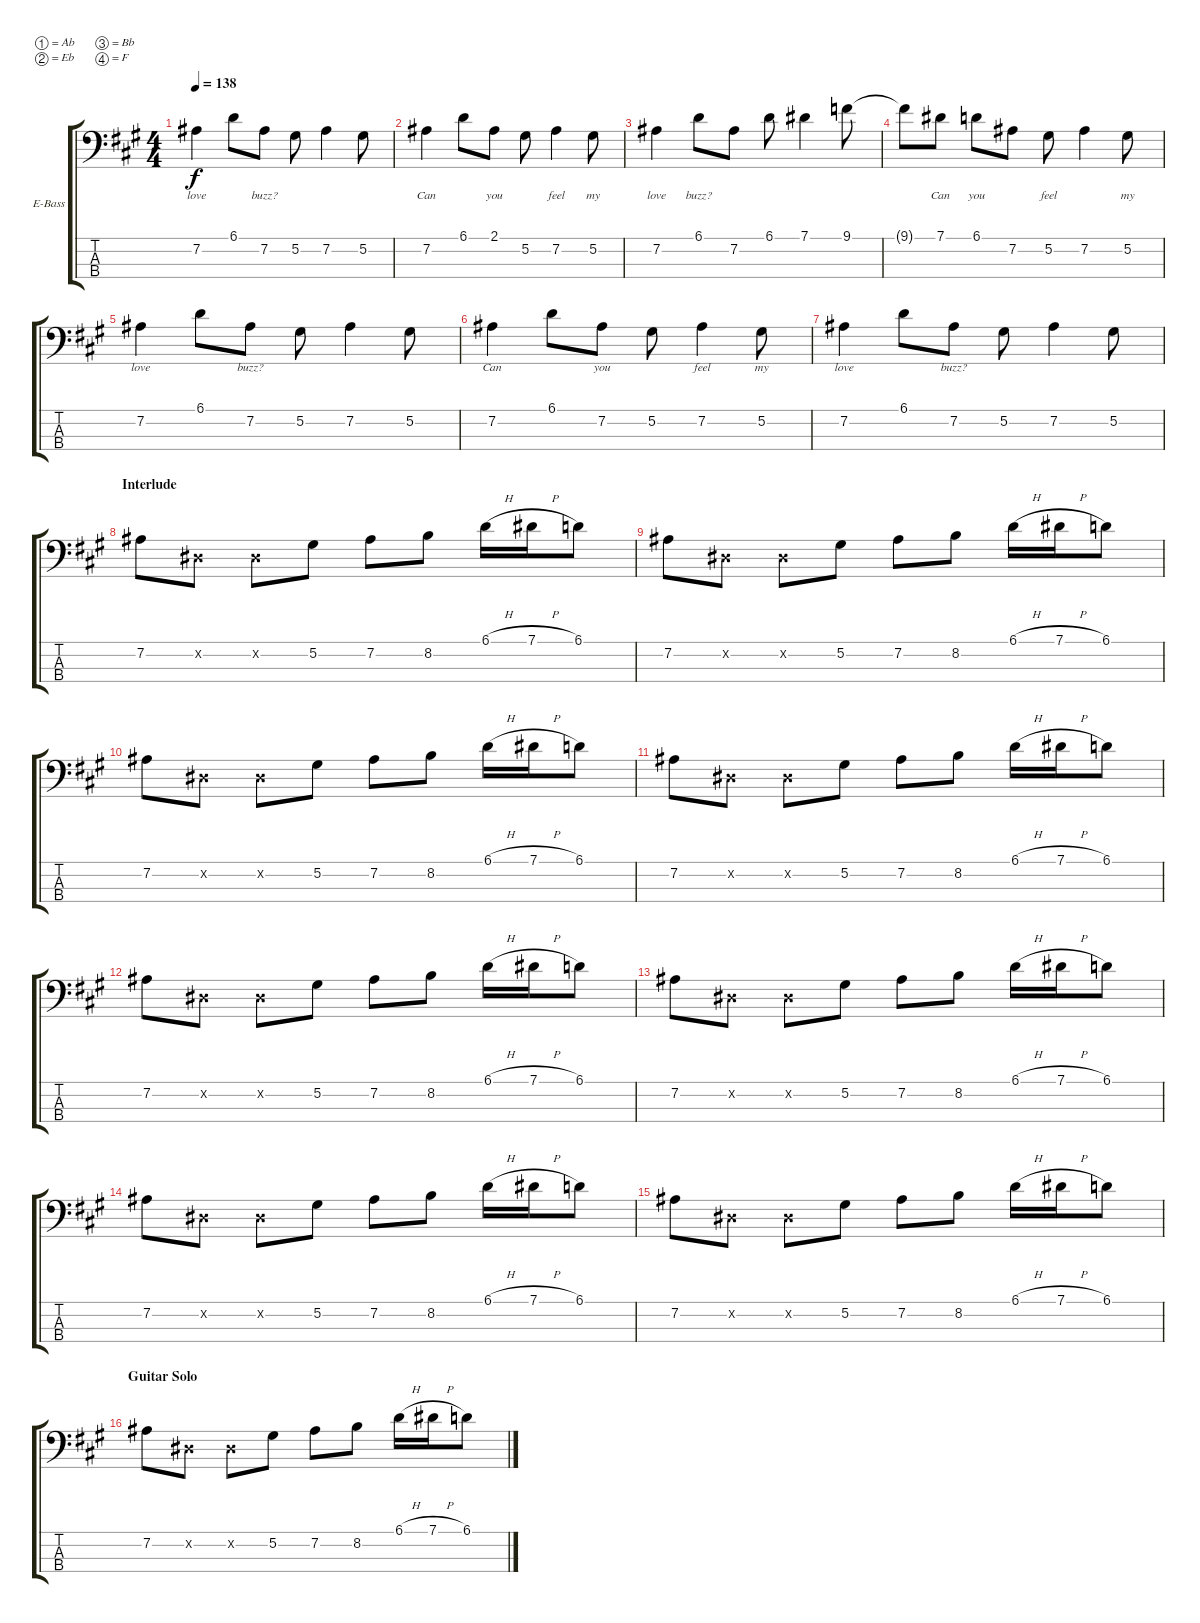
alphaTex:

\defaultSystemsLayout 4
\bracketExtendMode groupsimilarinstruments
\firstSystemTrackNameOrientation horizontal
\otherSystemsTrackNameOrientation horizontal
\track ("Bass" "E-Bass") {instrument electricbassfinger}
\staff {score tabs}
\tuning (Ab2 Eb2 Bb1 F1)
\ts (4 4)
\tempo 138
\clef f4
\scale
0.929382
\ks a
7.2.4{lyrics (0 "love") lyrics (1 "") lyrics (2 "") lyrics (3 "") lyrics (4 "") dy f} 6.1.8{lyrics (0 "") lyrics (1 "") lyrics (2 "") lyrics (3 "") lyrics (4 "")} 7.2.8{lyrics (0 "buzz?") lyrics (1 "") lyrics (2 "") lyrics (3 "") lyrics (4 "")} 5.2.8{lyrics (0 "") lyrics (1 "") lyrics (2 "") lyrics (3 "") lyrics (4 "")} 7.2.4{lyrics (0 "") lyrics (1 "") lyrics (2 "") lyrics (3 "") lyrics (4 "")} 5.2.8{lyrics (0 "") lyrics (1 "") lyrics (2 "") lyrics (3 "") lyrics (4 "")} |
\scale
1.07062 7.2.4{lyrics (0 "Can") lyrics (1 "") lyrics (2 "") lyrics (3 "") lyrics (4 "")} 6.1.8{lyrics (0 "") lyrics (1 "") lyrics (2 "") lyrics (3 "") lyrics (4 "")} 2.1.8{lyrics (0 "you") lyrics (1 "") lyrics (2 "") lyrics (3 "") lyrics (4 "")} 5.2.8{lyrics (0 "") lyrics (1 "") lyrics (2 "") lyrics (3 "") lyrics (4 "")} 7.2.4{lyrics (0 "feel") lyrics (1 "") lyrics (2 "") lyrics (3 "") lyrics (4 "")} 5.2.8{lyrics (0 "my") lyrics (1 "") lyrics (2 "") lyrics (3 "") lyrics (4 "")} |
\scale
0.929382 7.2.4{lyrics (0 "love") lyrics (1 "") lyrics (2 "") lyrics (3 "") lyrics (4 "")} 6.1.8{lyrics (0 "buzz?") lyrics (1 "") lyrics (2 "") lyrics (3 "") lyrics (4 "")} 7.2.8{lyrics (0 "") lyrics (1 "") lyrics (2 "") lyrics (3 "") lyrics (4 "")} 6.1.8{lyrics (0 "") lyrics (1 "") lyrics (2 "") lyrics (3 "") lyrics (4 "")} 7.1.4{lyrics (0 "") lyrics (1 "") lyrics (2 "") lyrics (3 "") lyrics (4 "")} 9.1.8{lyrics (0 "") lyrics (1 "") lyrics (2 "") lyrics (3 "") lyrics (4 "")} |
\scale
1.07062 9.1{t}.8{lyrics (0 "") lyrics (1 "") lyrics (2 "") lyrics (3 "") lyrics (4 "")} 7.1.8{lyrics (0 "Can") lyrics (1 "") lyrics (2 "") lyrics (3 "") lyrics (4 "")} 6.1.8{lyrics (0 "you") lyrics (1 "") lyrics (2 "") lyrics (3 "") lyrics (4 "")} 7.2.8{lyrics (0 "") lyrics (1 "") lyrics (2 "") lyrics (3 "") lyrics (4 "")} 5.2.8{lyrics (0 "feel") lyrics (1 "") lyrics (2 "") lyrics (3 "") lyrics (4 "")} 7.2.4{lyrics (0 "") lyrics (1 "") lyrics (2 "") lyrics (3 "") lyrics (4 "")} 5.2.8{lyrics (0 "my") lyrics (1 "") lyrics (2 "") lyrics (3 "") lyrics (4 "")} |
\scale
0.929382 7.2.4{lyrics (0 "love") lyrics (1 "") lyrics (2 "") lyrics (3 "") lyrics (4 "")} 6.1.8{lyrics (0 "") lyrics (1 "") lyrics (2 "") lyrics (3 "") lyrics (4 "")} 7.2.8{lyrics (0 "buzz?") lyrics (1 "") lyrics (2 "") lyrics (3 "") lyrics (4 "")} 5.2.8{lyrics (0 "") lyrics (1 "") lyrics (2 "") lyrics (3 "") lyrics (4 "")} 7.2.4{lyrics (0 "") lyrics (1 "") lyrics (2 "") lyrics (3 "") lyrics (4 "")} 5.2.8{lyrics (0 "") lyrics (1 "") lyrics (2 "") lyrics (3 "") lyrics (4 "")} |
\scale
1.07062 7.2.4{lyrics (0 "Can") lyrics (1 "") lyrics (2 "") lyrics (3 "") lyrics (4 "")} 6.1.8{lyrics (0 "") lyrics (1 "") lyrics (2 "") lyrics (3 "") lyrics (4 "")} 7.2.8{lyrics (0 "you") lyrics (1 "") lyrics (2 "") lyrics (3 "") lyrics (4 "")} 5.2.8{lyrics (0 "") lyrics (1 "") lyrics (2 "") lyrics (3 "") lyrics (4 "")} 7.2.4{lyrics (0 "feel") lyrics (1 "") lyrics (2 "") lyrics (3 "") lyrics (4 "")} 5.2.8{lyrics (0 "my") lyrics (1 "") lyrics (2 "") lyrics (3 "") lyrics (4 "")} |
\scale
0.929382 7.2.4{lyrics (0 "love") lyrics (1 "") lyrics (2 "") lyrics (3 "") lyrics (4 "")} 6.1.8{lyrics (0 "") lyrics (1 "") lyrics (2 "") lyrics (3 "") lyrics (4 "")} 7.2.8{lyrics (0 "buzz?") lyrics (1 "") lyrics (2 "") lyrics (3 "") lyrics (4 "")} 5.2.8{lyrics (0 "") lyrics (1 "") lyrics (2 "") lyrics (3 "") lyrics (4 "")} 7.2.4{lyrics (0 "") lyrics (1 "") lyrics (2 "") lyrics (3 "") lyrics (4 "")} 5.2.8{lyrics (0 "") lyrics (1 "") lyrics (2 "") lyrics (3 "") lyrics (4 "")} |
\section ("" "Interlude")
\scale
1.07062 7.2.8{lyrics (0 "") lyrics (1 "") lyrics (2 "") lyrics (3 "") lyrics (4 "")} 0.2{x}.8{lyrics (0 "") lyrics (1 "") lyrics (2 "") lyrics (3 "") lyrics (4 "")} 0.2{x}.8{lyrics (0 "") lyrics (1 "") lyrics (2 "") lyrics (3 "") lyrics (4 "")} 5.2.8{lyrics (0 "") lyrics (1 "") lyrics (2 "") lyrics (3 "") lyrics (4 "")} 7.2.8{lyrics (0 "") lyrics (1 "") lyrics (2 "") lyrics (3 "") lyrics (4 "")} 8.2.8{lyrics (0 "") lyrics (1 "") lyrics (2 "") lyrics (3 "") lyrics (4 "")} 6.1{h}.16{lyrics (0 "") lyrics (1 "") lyrics (2 "") lyrics (3 "") lyrics (4 "")} 7.1{h}.16{lyrics (0 "") lyrics (1 "") lyrics (2 "") lyrics (3 "") lyrics (4 "")} 6.1.8{lyrics (0 "") lyrics (1 "") lyrics (2 "") lyrics (3 "") lyrics (4 "")} |
\scale
0.929382 7.2.8{lyrics (0 "") lyrics (1 "") lyrics (2 "") lyrics (3 "") lyrics (4 "")} 0.2{x}.8{lyrics (0 "") lyrics (1 "") lyrics (2 "") lyrics (3 "") lyrics (4 "")} 0.2{x}.8{lyrics (0 "") lyrics (1 "") lyrics (2 "") lyrics (3 "") lyrics (4 "")} 5.2.8{lyrics (0 "") lyrics (1 "") lyrics (2 "") lyrics (3 "") lyrics (4 "")} 7.2.8{lyrics (0 "") lyrics (1 "") lyrics (2 "") lyrics (3 "") lyrics (4 "")} 8.2.8{lyrics (0 "") lyrics (1 "") lyrics (2 "") lyrics (3 "") lyrics (4 "")} 6.1{h}.16{lyrics (0 "") lyrics (1 "") lyrics (2 "") lyrics (3 "") lyrics (4 "")} 7.1{h}.16{lyrics (0 "") lyrics (1 "") lyrics (2 "") lyrics (3 "") lyrics (4 "")} 6.1.8{lyrics (0 "") lyrics (1 "") lyrics (2 "") lyrics (3 "") lyrics (4 "")} |
\scale
1.07062 7.2.8{lyrics (0 "") lyrics (1 "") lyrics (2 "") lyrics (3 "") lyrics (4 "")} 0.2{x}.8{lyrics (0 "") lyrics (1 "") lyrics (2 "") lyrics (3 "") lyrics (4 "")} 0.2{x}.8{lyrics (0 "") lyrics (1 "") lyrics (2 "") lyrics (3 "") lyrics (4 "")} 5.2.8{lyrics (0 "") lyrics (1 "") lyrics (2 "") lyrics (3 "") lyrics (4 "")} 7.2.8{lyrics (0 "") lyrics (1 "") lyrics (2 "") lyrics (3 "") lyrics (4 "")} 8.2.8{lyrics (0 "") lyrics (1 "") lyrics (2 "") lyrics (3 "") lyrics (4 "")} 6.1{h}.16{lyrics (0 "") lyrics (1 "") lyrics (2 "") lyrics (3 "") lyrics (4 "")} 7.1{h}.16{lyrics (0 "") lyrics (1 "") lyrics (2 "") lyrics (3 "") lyrics (4 "")} 6.1.8{lyrics (0 "") lyrics (1 "") lyrics (2 "") lyrics (3 "") lyrics (4 "")} |
\scale
0.929382 7.2.8{lyrics (0 "") lyrics (1 "") lyrics (2 "") lyrics (3 "") lyrics (4 "")} 0.2{x}.8{lyrics (0 "") lyrics (1 "") lyrics (2 "") lyrics (3 "") lyrics (4 "")} 0.2{x}.8{lyrics (0 "") lyrics (1 "") lyrics (2 "") lyrics (3 "") lyrics (4 "")} 5.2.8{lyrics (0 "") lyrics (1 "") lyrics (2 "") lyrics (3 "") lyrics (4 "")} 7.2.8{lyrics (0 "") lyrics (1 "") lyrics (2 "") lyrics (3 "") lyrics (4 "")} 8.2.8{lyrics (0 "") lyrics (1 "") lyrics (2 "") lyrics (3 "") lyrics (4 "")} 6.1{h}.16{lyrics (0 "") lyrics (1 "") lyrics (2 "") lyrics (3 "") lyrics (4 "")} 7.1{h}.16{lyrics (0 "") lyrics (1 "") lyrics (2 "") lyrics (3 "") lyrics (4 "")} 6.1.8{lyrics (0 "") lyrics (1 "") lyrics (2 "") lyrics (3 "") lyrics (4 "")} |
\scale
1.07062 7.2.8{lyrics (0 "") lyrics (1 "") lyrics (2 "") lyrics (3 "") lyrics (4 "")} 0.2{x}.8{lyrics (0 "") lyrics (1 "") lyrics (2 "") lyrics (3 "") lyrics (4 "")} 0.2{x}.8{lyrics (0 "") lyrics (1 "") lyrics (2 "") lyrics (3 "") lyrics (4 "")} 5.2.8{lyrics (0 "") lyrics (1 "") lyrics (2 "") lyrics (3 "") lyrics (4 "")} 7.2.8{lyrics (0 "") lyrics (1 "") lyrics (2 "") lyrics (3 "") lyrics (4 "")} 8.2.8{lyrics (0 "") lyrics (1 "") lyrics (2 "") lyrics (3 "") lyrics (4 "")} 6.1{h}.16{lyrics (0 "") lyrics (1 "") lyrics (2 "") lyrics (3 "") lyrics (4 "")} 7.1{h}.16{lyrics (0 "") lyrics (1 "") lyrics (2 "") lyrics (3 "") lyrics (4 "")} 6.1.8{lyrics (0 "") lyrics (1 "") lyrics (2 "") lyrics (3 "") lyrics (4 "")} |
\scale
0.929382 7.2.8{lyrics (0 "") lyrics (1 "") lyrics (2 "") lyrics (3 "") lyrics (4 "")} 0.2{x}.8{lyrics (0 "") lyrics (1 "") lyrics (2 "") lyrics (3 "") lyrics (4 "")} 0.2{x}.8{lyrics (0 "") lyrics (1 "") lyrics (2 "") lyrics (3 "") lyrics (4 "")} 5.2.8{lyrics (0 "") lyrics (1 "") lyrics (2 "") lyrics (3 "") lyrics (4 "")} 7.2.8{lyrics (0 "") lyrics (1 "") lyrics (2 "") lyrics (3 "") lyrics (4 "")} 8.2.8{lyrics (0 "") lyrics (1 "") lyrics (2 "") lyrics (3 "") lyrics (4 "")} 6.1{h}.16{lyrics (0 "") lyrics (1 "") lyrics (2 "") lyrics (3 "") lyrics (4 "")} 7.1{h}.16{lyrics (0 "") lyrics (1 "") lyrics (2 "") lyrics (3 "") lyrics (4 "")} 6.1.8{lyrics (0 "") lyrics (1 "") lyrics (2 "") lyrics (3 "") lyrics (4 "")} |
\scale
1.07062 7.2.8{lyrics (0 "") lyrics (1 "") lyrics (2 "") lyrics (3 "") lyrics (4 "")} 0.2{x}.8{lyrics (0 "") lyrics (1 "") lyrics (2 "") lyrics (3 "") lyrics (4 "")} 0.2{x}.8{lyrics (0 "") lyrics (1 "") lyrics (2 "") lyrics (3 "") lyrics (4 "")} 5.2.8{lyrics (0 "") lyrics (1 "") lyrics (2 "") lyrics (3 "") lyrics (4 "")} 7.2.8{lyrics (0 "") lyrics (1 "") lyrics (2 "") lyrics (3 "") lyrics (4 "")} 8.2.8{lyrics (0 "") lyrics (1 "") lyrics (2 "") lyrics (3 "") lyrics (4 "")} 6.1{h}.16{lyrics (0 "") lyrics (1 "") lyrics (2 "") lyrics (3 "") lyrics (4 "")} 7.1{h}.16{lyrics (0 "") lyrics (1 "") lyrics (2 "") lyrics (3 "") lyrics (4 "")} 6.1.8{lyrics (0 "") lyrics (1 "") lyrics (2 "") lyrics (3 "") lyrics (4 "")} |
\scale
0.929382 7.2.8{lyrics (0 "") lyrics (1 "") lyrics (2 "") lyrics (3 "") lyrics (4 "")} 0.2{x}.8{lyrics (0 "") lyrics (1 "") lyrics (2 "") lyrics (3 "") lyrics (4 "")} 0.2{x}.8{lyrics (0 "") lyrics (1 "") lyrics (2 "") lyrics (3 "") lyrics (4 "")} 5.2.8{lyrics (0 "") lyrics (1 "") lyrics (2 "") lyrics (3 "") lyrics (4 "")} 7.2.8{lyrics (0 "") lyrics (1 "") lyrics (2 "") lyrics (3 "") lyrics (4 "")} 8.2.8{lyrics (0 "") lyrics (1 "") lyrics (2 "") lyrics (3 "") lyrics (4 "")} 6.1{h}.16{lyrics (0 "") lyrics (1 "") lyrics (2 "") lyrics (3 "") lyrics (4 "")} 7.1{h}.16{lyrics (0 "") lyrics (1 "") lyrics (2 "") lyrics (3 "") lyrics (4 "")} 6.1.8{lyrics (0 "") lyrics (1 "") lyrics (2 "") lyrics (3 "") lyrics (4 "")} |
\section ("" "Guitar Solo")
\scale
1.07062 7.2.8{lyrics (0 "") lyrics (1 "") lyrics (2 "") lyrics (3 "") lyrics (4 "")} 0.2{x}.8{lyrics (0 "") lyrics (1 "") lyrics (2 "") lyrics (3 "") lyrics (4 "")} 0.2{x}.8{lyrics (0 "") lyrics (1 "") lyrics (2 "") lyrics (3 "") lyrics (4 "")} 5.2.8{lyrics (0 "") lyrics (1 "") lyrics (2 "") lyrics (3 "") lyrics (4 "")} 7.2.8{lyrics (0 "") lyrics (1 "") lyrics (2 "") lyrics (3 "") lyrics (4 "")} 8.2.8{lyrics (0 "") lyrics (1 "") lyrics (2 "") lyrics (3 "") lyrics (4 "")} 6.1{h}.16{lyrics (0 "") lyrics (1 "") lyrics (2 "") lyrics (3 "") lyrics (4 "")} 7.1{h}.16{lyrics (0 "") lyrics (1 "") lyrics (2 "") lyrics (3 "") lyrics (4 "")} 6.1.8{lyrics (0 "") lyrics (1 "") lyrics (2 "") lyrics (3 "") lyrics (4 "")}
